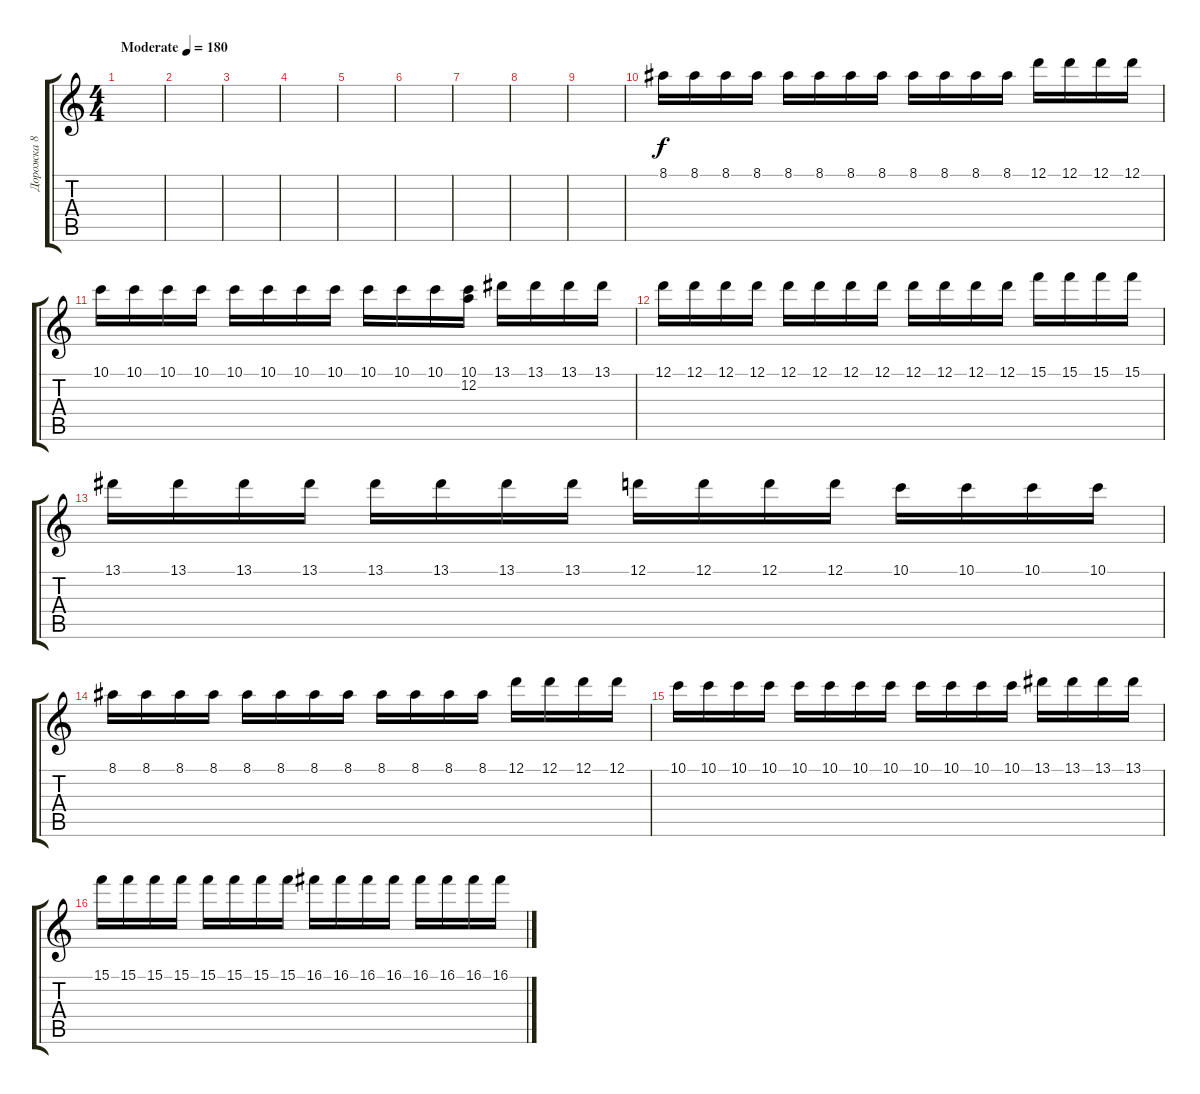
\track ("Дорожка 8" "Дорожка 8") {instrument banjo}
\staff {score tabs}
\tuning (D4 A3 F3 C3 G2 D2) {hide}
\displaytranspose 12
\ts (4 4)
\tempo (180 "Moderate")
\clef g2
\ks c
|
|
|
|
|
|
|
|
|
8.1.16 8.1.16 8.1.16 8.1.16 8.1.16 8.1.16 8.1.16 8.1.16 8.1.16 8.1.16 8.1.16 8.1.16 12.1.16 12.1.16 12.1.16 12.1.16 |
10.1.16 10.1.16 10.1.16 10.1.16 10.1.16 10.1.16 10.1.16 10.1.16 10.1.16 10.1.16 10.1.16 (10.1 12.2).16 13.1.16 13.1.16 13.1.16 13.1.16 |
12.1.16 12.1.16 12.1.16 12.1.16 12.1.16 12.1.16 12.1.16 12.1.16 12.1.16 12.1.16 12.1.16 12.1.16 15.1.16 15.1.16 15.1.16 15.1.16 |
13.1.16 13.1.16 13.1.16 13.1.16 13.1.16 13.1.16 13.1.16 13.1.16 12.1.16 12.1.16 12.1.16 12.1.16 10.1.16 10.1.16 10.1.16 10.1.16 |
8.1.16 8.1.16 8.1.16 8.1.16 8.1.16 8.1.16 8.1.16 8.1.16 8.1.16 8.1.16 8.1.16 8.1.16 12.1.16 12.1.16 12.1.16 12.1.16 |
10.1.16 10.1.16 10.1.16 10.1.16 10.1.16 10.1.16 10.1.16 10.1.16 10.1.16 10.1.16 10.1.16 10.1.16 13.1.16 13.1.16 13.1.16 13.1.16 |
15.1.16 15.1.16 15.1.16 15.1.16 15.1.16 15.1.16 15.1.16 15.1.16 16.1.16 16.1.16 16.1.16 16.1.16 16.1.16 16.1.16 16.1.16 16.1.16
